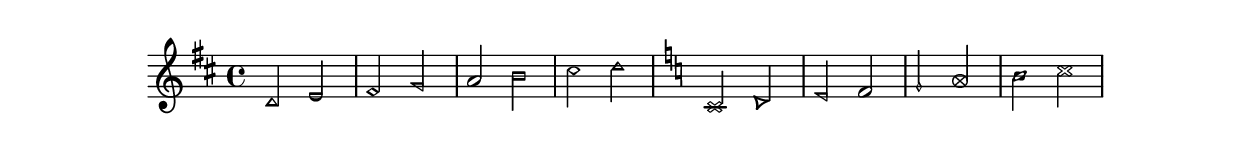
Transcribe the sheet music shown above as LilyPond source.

%% Do not edit this file; it is auto-generated from LSR http://lsr.dsi.unimi.it
%% This file is in the public domain.
\version "2.11.61"

\header {
  lsrtags = "pitches, editorial-annotations"

  doctitle = "Applying note head styles depending on the step of the scale"
  doctitlees = "Aplicar estilos de cabeza según la nota de la escala"
  texidoces = "
La propiedad @code{shapeNoteStyles} se puede usar para definir varios
estilos de cabezas de nota para cada grado de la escala (según esté
establecido por la armadura o por la propiedad \"tonic\"). Esta
propiedad requiere un conjunto de símbolos, que pueden ser puramente
arbitrarios (se permiten expresiones geométricas como @code{triangle},
triángulo, @code{cross}, aspas, y @code{xcircle}, círculo con aspas) o
basados en una antigua tradición americana de grabado (ciertos nombres
de nota latinos trambién se permiten).

Dicho esto, para imitar antiguos cancioneros americanos, existen
varios estilos predefinidos de cabezas de nota disponibles a través de
instrucciones de abreviatura como @code{\aikenHeads} o
@code{\sacredHarpHeads}.

Este ejemplo muestra distintas formas de obtener cabezas de notas con
forma, y muestra la capacidad de transportar una melodía sin perder la
correspondencia entre las funciones armónicas y los estilos de cabezas
de nota.

"

  texidoc = "
The @code{shapeNoteStyles} property can be used to define various note
head styles for each step of the scale (as set by the key signature or
the \"tonic\" property). This property requires a set of symbols, which
can be purely arbitrary (geometrical expressions such as
@code{triangle}, @code{cross}, and @code{xcircle} are allowed) or based
on old American engraving tradition (some latin note names are also
allowed).

That said, to imitate old American song books, there are several
predefined note head styles available through shortcut commands such as
@code{\\aikenHeads} or @code{\\sacredHarpHeads}.

This example shows different ways to obtain shape note heads, and
demonstrates the ability to transpose a melody without losing the
correspondence between harmonic functions and note head styles. 

"
  doctitle = "Applying note head styles depending on the step of the scale"
} % begin verbatim
fragment = {
  \key c \major
  c2 d
  e2 f
  g2 a
  b2 c
}

\score {
  \new Staff {
    \transpose c d 
    \relative c' {
      \set shapeNoteStyles = #'#(do re mi fa #f la ti)
      \fragment
    }
    
    \relative c' {
      \set shapeNoteStyles  = #'#(cross triangle fa #f mensural xcircle diamond)
      \fragment
    }
  }
}

